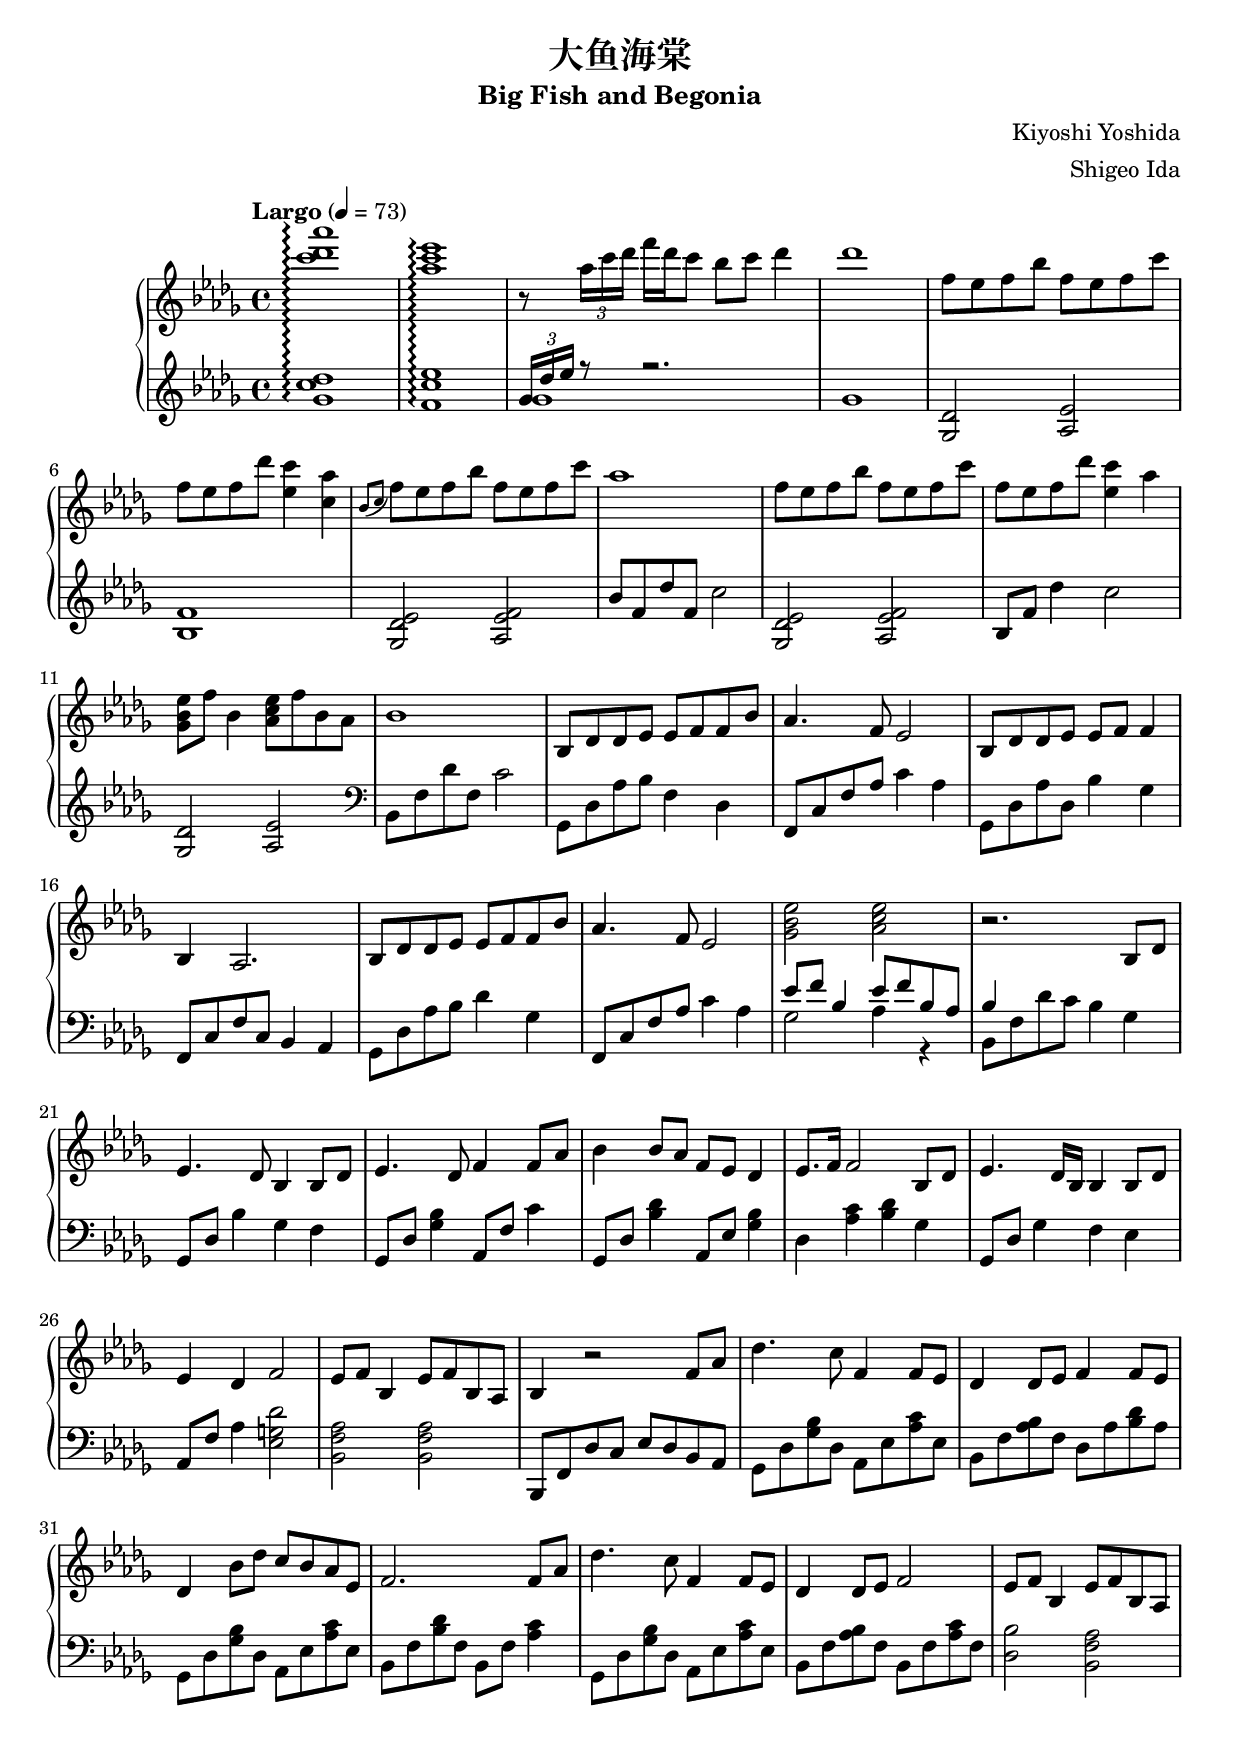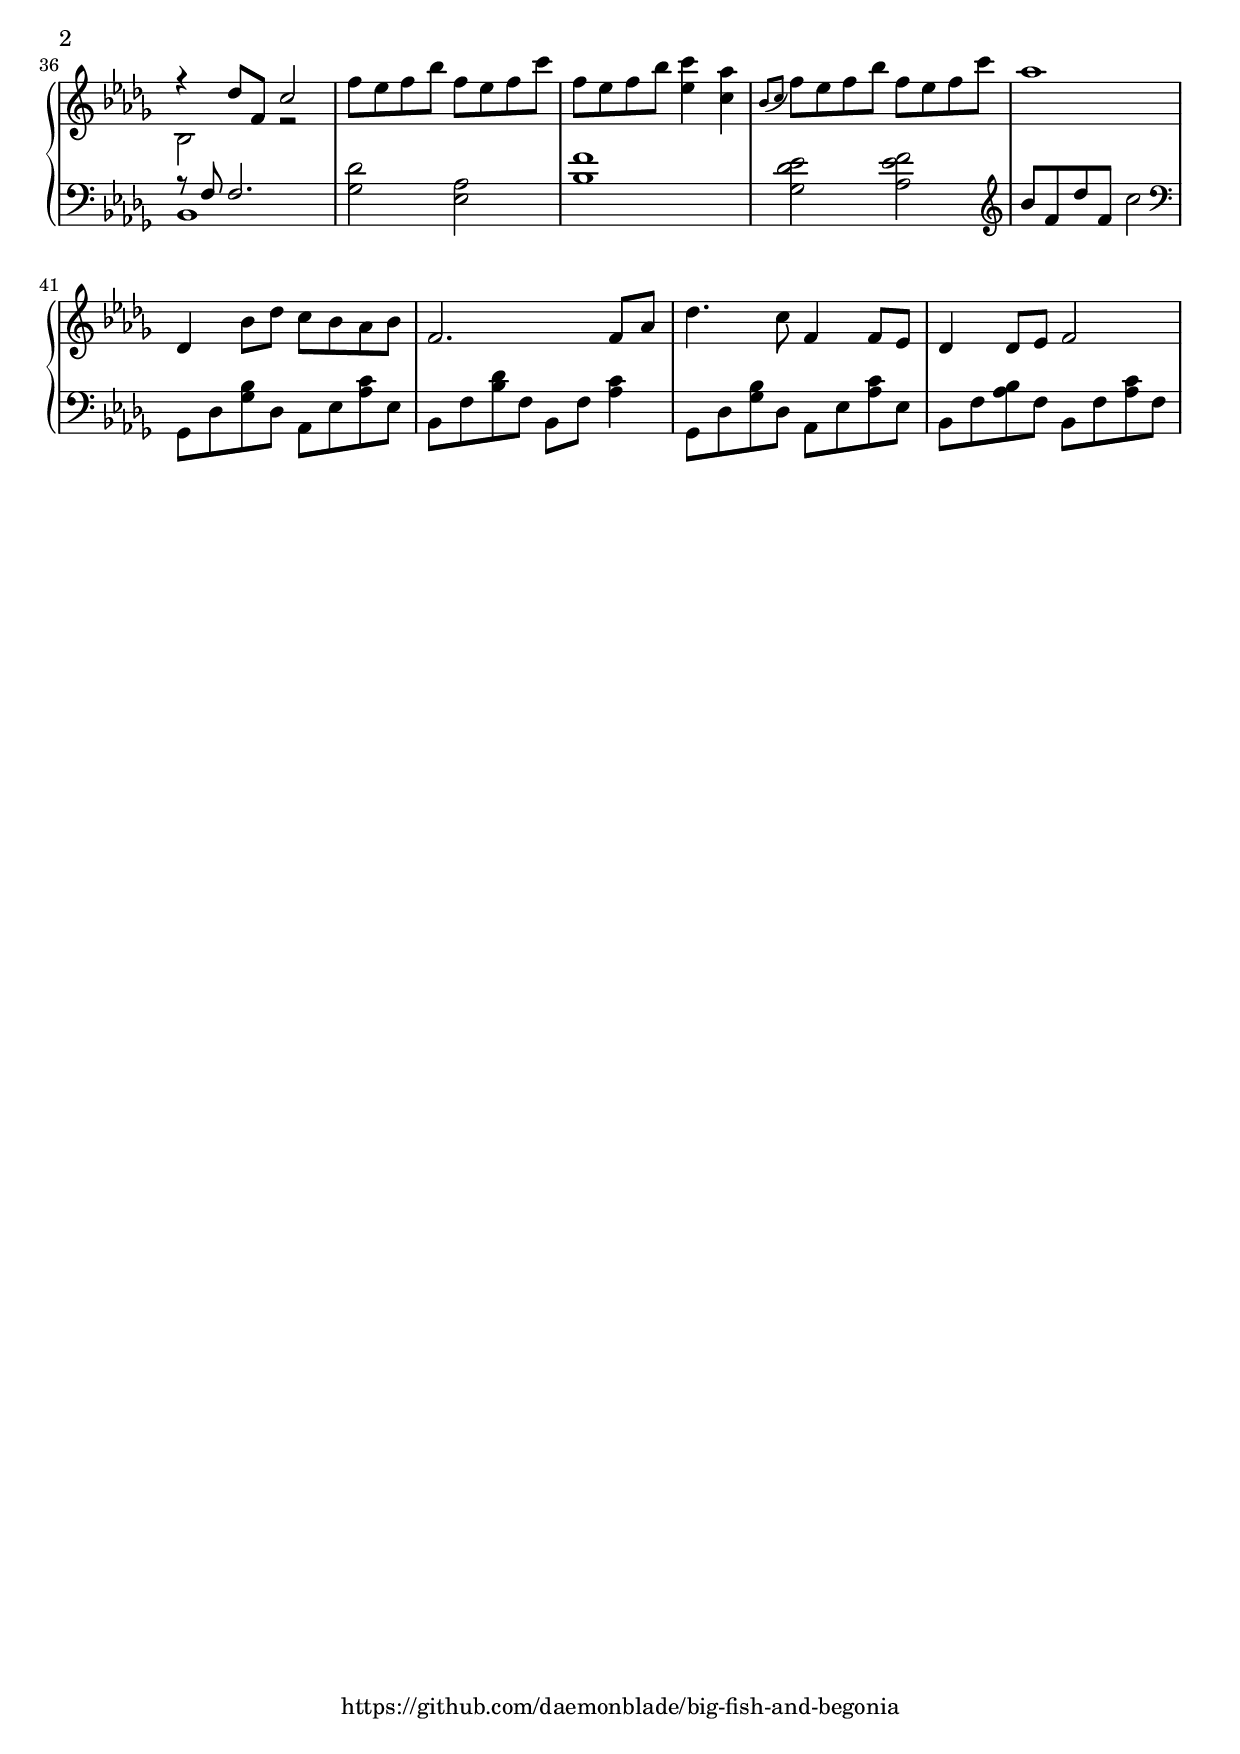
%
% Big Fish and Begonia
%
% copyright: 2019 Jonathan Chen
% source: https://github.com/daemonblade/big-fish-and-begonia
% style: indent 2 spaces, 80 cols, 1 bar/line
%
\version "2.19.82"

\header
{
  title = "大鱼海棠"
  subtitle = "Big Fish and Begonia"
  composer = "Kiyoshi Yoshida"
  arranger = "Shigeo Ida"
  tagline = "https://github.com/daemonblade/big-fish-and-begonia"
}

bfab_begin =
{
  \tempo "Largo" 4 = 73
  \time 4/4
  \key des \major
}

bfab_piano_upper = \relative c'''
{
  \clef treble
  <c des aes'>1\arpeggio
  <aes c ees>\arpeggio
  r8 \tuplet 3/2 {aes16 c des} f des c8 bes c des4
  des1
  f,8 ees f bes f ees f c'
  f, ees  f des' <ees, c'>4 <c aes'>
  \acciaccatura {bes8 c} f ees f bes f ees f c'
  aes1
  f8 ees f bes f ees f c'
  f, ees f des' <ees, c'>4 aes
  <ges, bes ees>8 f' bes,4 <aes c ees>8 f' bes, aes
  bes1
  bes,8 des des ees ees f f bes
  aes4. f8 ees2
  bes8 des des ees ees f f4
  bes, aes2.
  bes8 des des ees ees f f bes
  aes4. f8 ees2
  <ges bes ees> <aes c ees>
  r2. bes,8 des
  ees4. des8 bes4 bes8 des
  ees4. des8 f4 f8 aes
  bes4 bes8 aes f ees des4
  ees8. f16 f2 bes,8 des
  ees4. des16 bes bes4 bes8 des
  ees4 des f2
  ees8 f bes,4 ees8 f bes, aes
  bes4 r2 f'8 aes
  des4. c8 f,4 f8 ees
  des4 des8 ees f4 f8 ees
  des4 bes'8 des c bes aes ees
  f2. f8 aes
  des4. c8 f,4 f8 ees
  des4 des8 ees f2
  ees8 f bes,4 ees8 f bes, aes
  <<
    {
      r4 des'8 f, c'2
    } \\
    {
      bes,2 r2
    }
  >>
  f''8 ees f bes f ees f c'
  f, ees f bes <ees, c'>4 <c aes'>
  \acciaccatura {bes8 c} f ees f bes f ees f c'
  aes1
  des,,4 bes'8 des c bes aes bes
  f2. f8 aes
  des4. c8 f,4 f8 ees
  des4 des8 ees8 f2
}

bfab_piano_lower = \relative c''
{
  \clef treble
  <ges c des>1\arpeggio
  <f c' ees>\arpeggio
  <<
    {
      \tuplet 3/2 {ges16 des' ees} r8 r2.
    } \\
    {
      ges,1
      ges
    }
  >>
  <ges, des'>2 <aes ees'>
  <bes f'>1
  <ges des' ees>2 <aes ees' f>
  bes'8 f des' f, c'2
  <ges, des' ees> <aes ees' f>
  bes8 f' des'4 c2
  <ges, des'> <aes ees'>
  \clef bass
  bes,8 f' des' f, c'2
  ges,8 des' aes' bes f4 des
  f,8 c' f aes c4 aes
  ges,8 des' aes' des, bes'4 ges
  f,8 c' f c bes4 aes
  ges8 des' aes' bes des4 ges,
  f,8 c' f aes c4 aes
  <<
    {
      ees'8 f bes,4 ees8 f bes, aes
      bes4
    } \\
    {
      ges2 aes4 r
      bes,8 f' des' c bes4 ges
    }
  >>
  ges,8 des' bes'4 ges f
  ges,8 des' <ges bes>4 aes,8 f' c'4
  ges,8 des' <bes' des>4 aes,8 ees' <ges bes>4
  des <aes' c> <bes des> ges
  ges,8 des' ges4 f ees
  aes,8 f' aes4 <ees g des'>2
  <bes f' aes> <bes f' aes>
  bes,8 f' des' c ees des bes aes
  ges des' <ges bes> des aes ees' <aes c> ees
  bes f' <aes bes> f des aes' <bes des> aes
  ges, des' <ges bes> des aes ees' <aes c> ees
  bes f' <bes des> f bes, f' <aes c>4
  ges,8 des' <ges bes> des aes ees' <aes c> ees
  bes f' <aes bes> f bes, f' <aes c> f
  <des bes'>2 <bes f' aes>
  <<
    {
      r8 f' f2.
    } \\
    {
      bes,1
    }
  >>
  <ges' des'>2 <aes ees>
  <bes f'>1
  <ges des' ees>2 <aes ees' f>
  \clef treble
  bes'8 f des' f, c'2
  \clef bass
  ges,,8 des' <ges bes> des aes ees' <aes c> ees
  bes f' <bes des> f bes, f' <aes c>4
  ges,8 des' <ges bes> des aes ees' <aes c> ees
  bes f' <aes bes> f bes, f' <aes c> f
}

%%%%%%%%%%%%%%%%%%%%%%%%%%%%%%%%%%%%%%%%%%%%%%%%%%%%%%%%%%%%%%%%%%%%%%%%%%%%%%%%
%
% Book Generation
%
%%%%%%%%%%%%%%%%%%%%%%%%%%%%%%%%%%%%%%%%%%%%%%%%%%%%%%%%%%%%%%%%%%%%%%%%%%%%%%%%
\book
{
  \score
  {
    \new PianoStaff
    <<
      \set PianoStaff.connectArpeggios = ##t
      \new Staff = "upper" << \bfab_begin \bfab_piano_upper >>
      \new Staff = "lower" << \bfab_begin \bfab_piano_lower >>
    >>
  }
}
